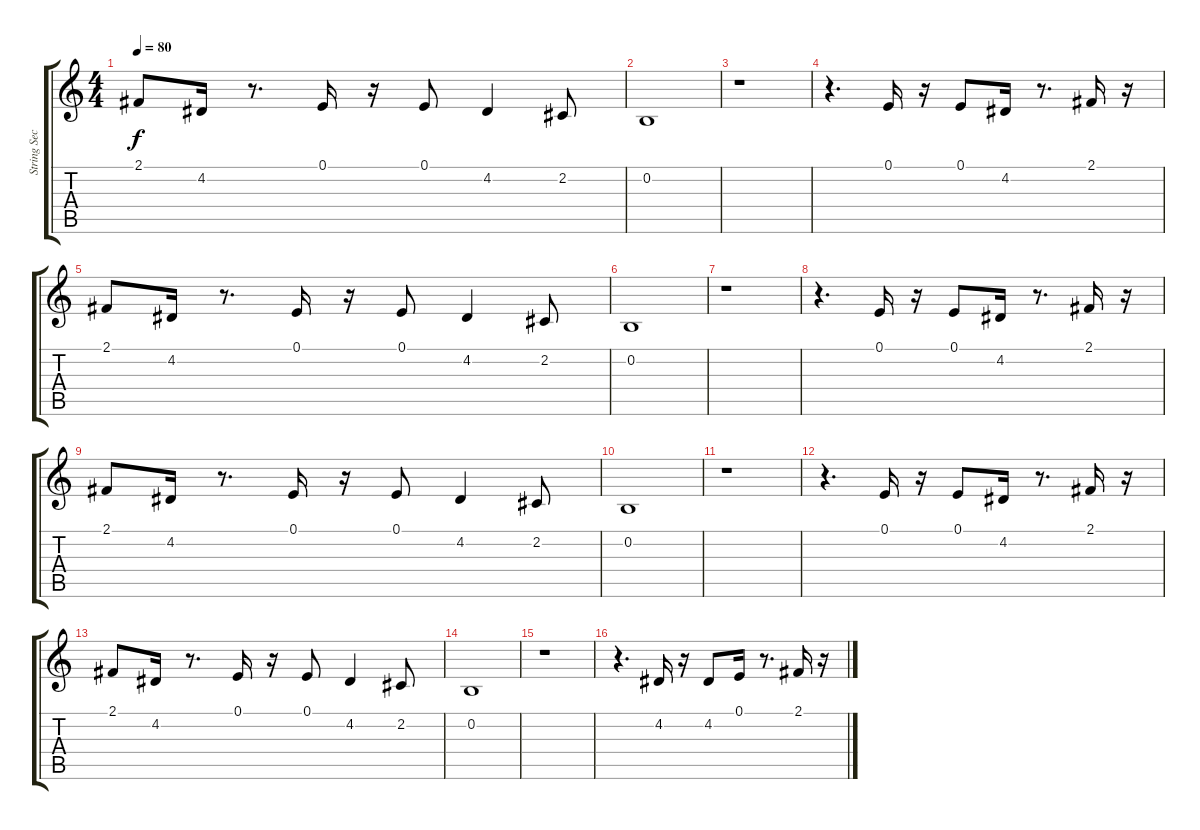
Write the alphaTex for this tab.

\track ("String Section Backup" "String Sec") {instrument accordion}
\staff {score tabs}
\tuning (E4 B3 G3 D3 A2 E2) {hide}
\ts (4 4)
\tempo 80
\clef g2
\ks c
2.1.8{dy f} 4.2.16 r.8{d} 0.1.16 r.16 0.1.8 4.2.4 2.2.8 |
0.2.1 |
r.1 |
r.4{d} 0.1.16 r.16 0.1.8 4.2.16 r.8{d} 2.1.16 r.16 |
2.1.8 4.2.16 r.8{d} 0.1.16 r.16 0.1.8 4.2.4 2.2.8 |
0.2.1 |
r.1 |
r.4{d} 0.1.16 r.16 0.1.8 4.2.16 r.8{d} 2.1.16 r.16 |
2.1.8 4.2.16 r.8{d} 0.1.16 r.16 0.1.8 4.2.4 2.2.8 |
0.2.1 |
r.1 |
r.4{d} 0.1.16 r.16 0.1.8 4.2.16 r.8{d} 2.1.16 r.16 |
2.1.8 4.2.16 r.8{d} 0.1.16 r.16 0.1.8 4.2.4 2.2.8 |
0.2.1 |
r.1 |
r.4{d} 4.2.16 r.16 4.2.8 0.1.16 r.8{d} 2.1.16 r.16
